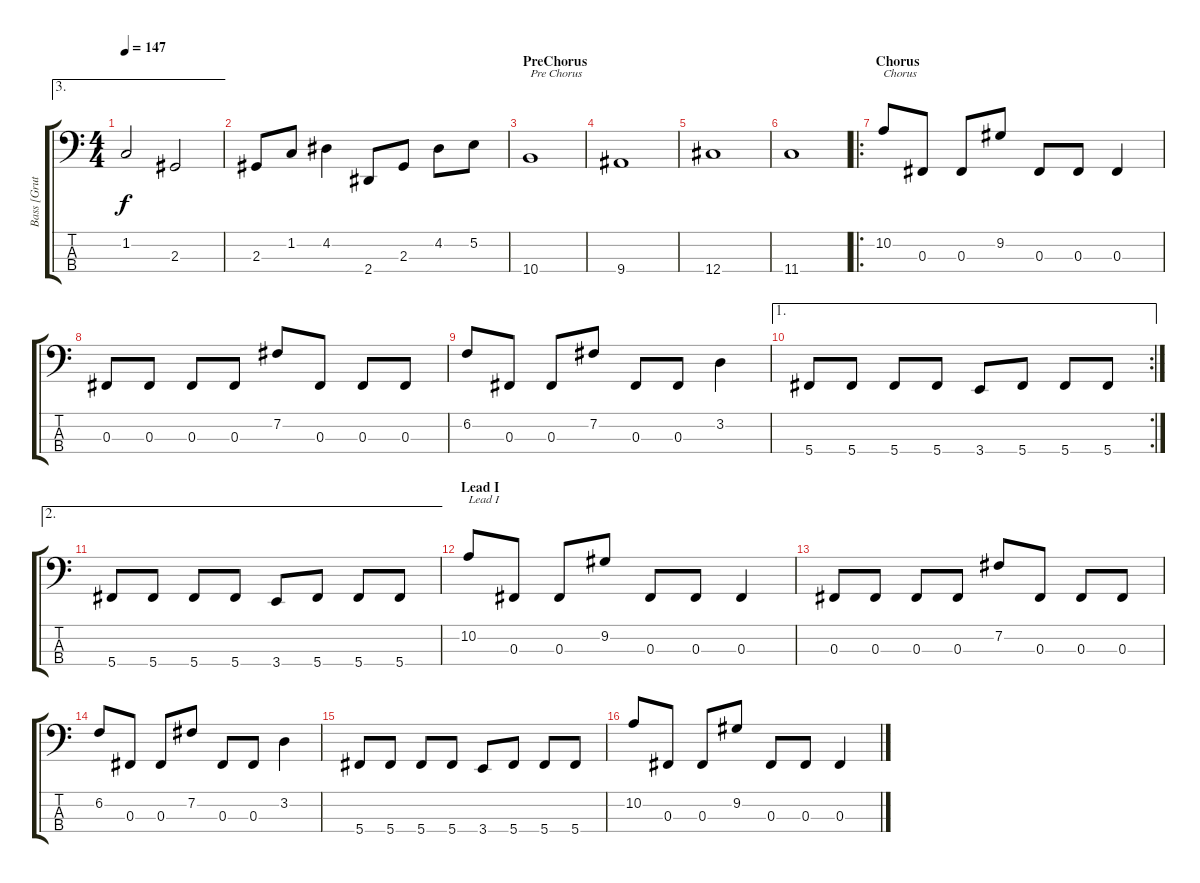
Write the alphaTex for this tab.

\track ("Bass [Grutle Kjellsson]" "Bass [Grut") {instrument electricbasspick}
\staff {score tabs}
\tuning (E2 B1 Gb1 Db1) {hide}
\ae 3
\ts (4 4)
\tempo 147
\clef f4
\ks c
1.2.2{dy f} 2.3.2 |
2.3.8 1.2.8 4.2.4 2.4.8 2.3.8 4.2.8 5.2.8 |
\section ("" "PreChorus")
10.4.1{txt "Pre Chorus"} |
9.4.1 |
12.4.1 |
11.4.1 |
\ro
\section ("" "Chorus")
10.2.8{txt "Chorus"} 0.3.8 0.3.8 9.2.8 0.3.8 0.3.8 0.3.4 |
0.3.8 0.3.8 0.3.8 0.3.8 7.2.8 0.3.8 0.3.8 0.3.8 |
6.2.8 0.3.8 0.3.8 7.2.8 0.3.8 0.3.8 3.2.4 |
\ae 1
\rc 2
5.4.8 5.4.8 5.4.8 5.4.8 3.4.8 5.4.8 5.4.8 5.4.8 |
\ae 2
5.4.8 5.4.8 5.4.8 5.4.8 3.4.8 5.4.8 5.4.8 5.4.8 |
\section ("" "Lead I")
10.2.8{txt "Lead I"} 0.3.8 0.3.8 9.2.8 0.3.8 0.3.8 0.3.4 |
0.3.8 0.3.8 0.3.8 0.3.8 7.2.8 0.3.8 0.3.8 0.3.8 |
6.2.8 0.3.8 0.3.8 7.2.8 0.3.8 0.3.8 3.2.4 |
5.4.8 5.4.8 5.4.8 5.4.8 3.4.8 5.4.8 5.4.8 5.4.8 |
10.2.8 0.3.8 0.3.8 9.2.8 0.3.8 0.3.8 0.3.4
